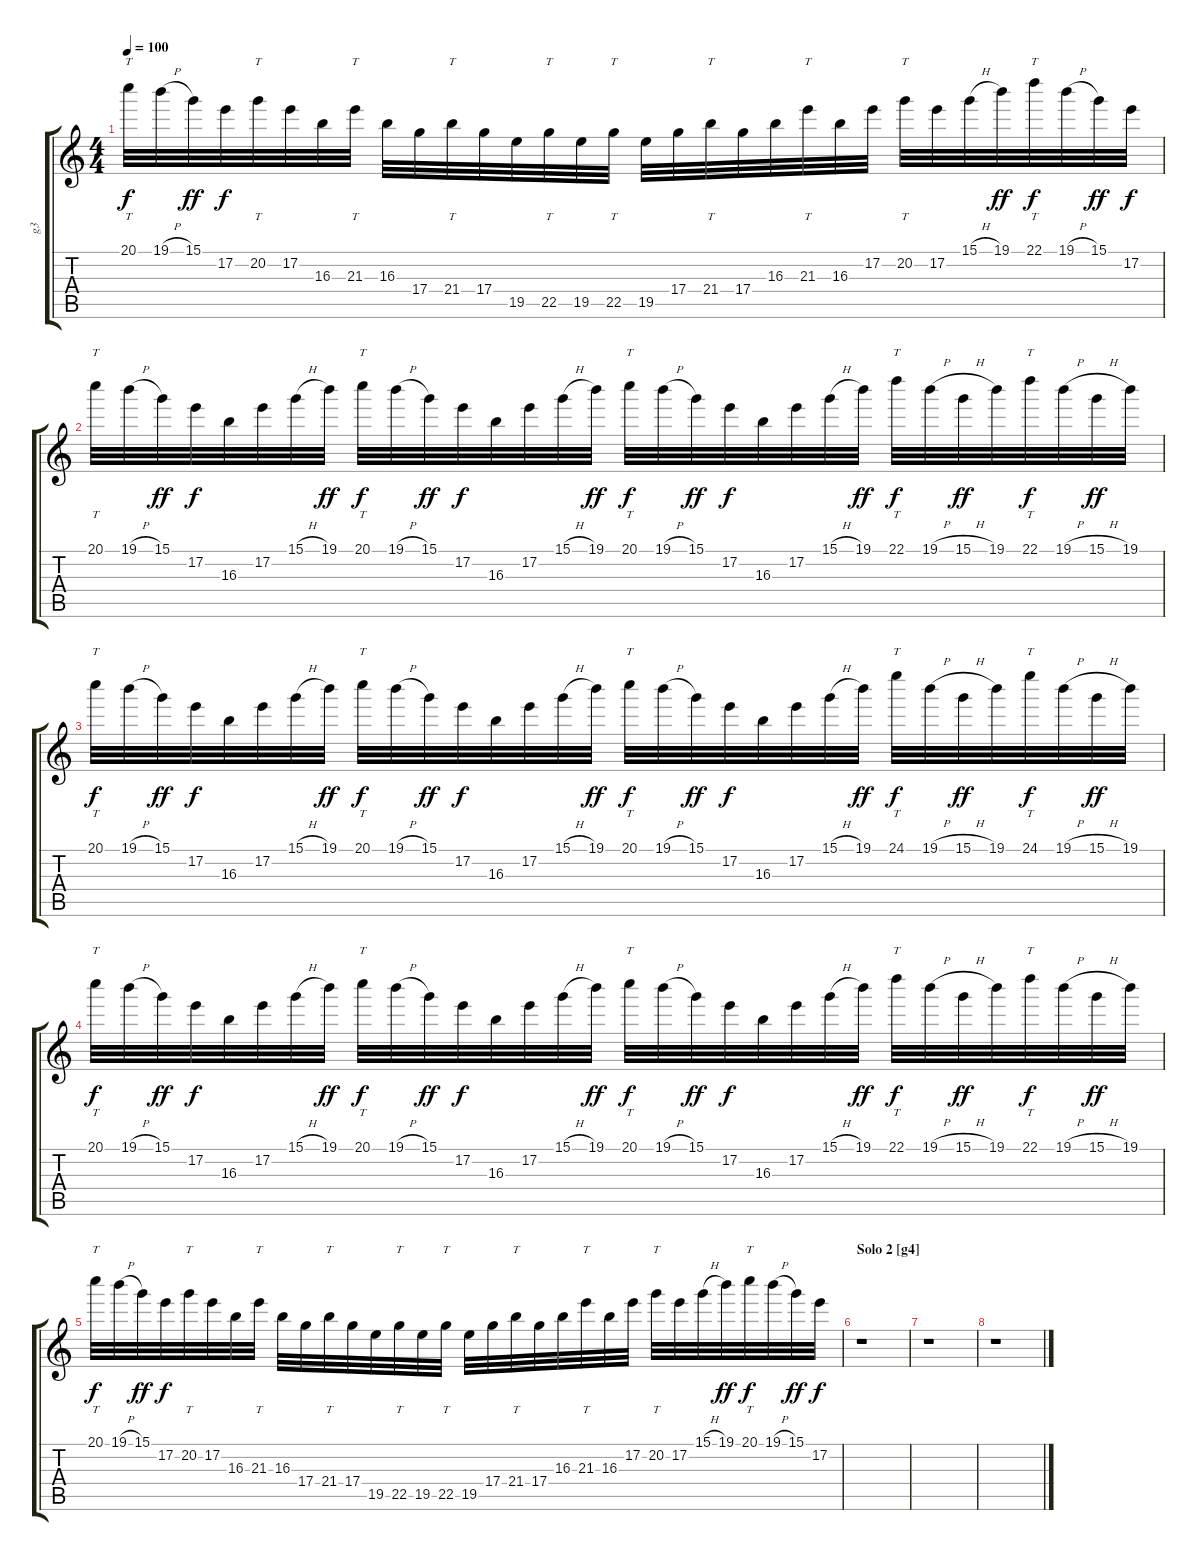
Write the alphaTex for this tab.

\track ("g3" "g3") {instrument distortionguitar}
\staff {score tabs}
\tuning (E4 B3 G3 D3 A2 E2) {hide}
\ts (4 4)
\tempo 100
\clef g2
\ks c
20.1.32{tt dy f} 19.1{h}.32 15.1.32{dy ff} 17.2.32{dy f} 20.2.32{tt} 17.2.32 16.3.32 21.3.32{tt} 16.3.32 17.4.32 21.4.32{tt} 17.4.32 19.5.32 22.5.32{tt} 19.5.32 22.5.32{tt} 19.5.32 17.4.32 21.4.32{tt} 17.4.32 16.3.32 21.3.32{tt} 16.3.32 17.2.32 20.2.32{tt} 17.2.32 15.1{h}.32 19.1.32{dy ff} 22.1.32{tt dy f} 19.1{h}.32 15.1.32{dy ff} 17.2.32{dy f} |
20.1.32{tt balance 8 instrument overdrivenguitar} 19.1{h}.32 15.1.32{dy ff} 17.2.32{dy f} 16.3.32 17.2.32 15.1{h}.32 19.1.32{dy ff} 20.1.32{tt dy f} 19.1{h}.32 15.1.32{dy ff} 17.2.32{dy f} 16.3.32 17.2.32 15.1{h}.32 19.1.32{dy ff} 20.1.32{tt dy f} 19.1{h}.32 15.1.32{dy ff} 17.2.32{dy f} 16.3.32 17.2.32 15.1{h}.32 19.1.32{dy ff} 22.1.32{tt dy f} 19.1{h}.32 15.1{h}.32{dy ff} 19.1.32 22.1.32{tt dy f} 19.1{h}.32 15.1{h}.32{dy ff} 19.1.32 |
20.1.32{tt dy f} 19.1{h}.32 15.1.32{dy ff} 17.2.32{dy f} 16.3.32 17.2.32 15.1{h}.32 19.1.32{dy ff} 20.1.32{tt dy f} 19.1{h}.32 15.1.32{dy ff} 17.2.32{dy f} 16.3.32 17.2.32 15.1{h}.32 19.1.32{dy ff} 20.1.32{tt dy f} 19.1{h}.32 15.1.32{dy ff} 17.2.32{dy f} 16.3.32 17.2.32 15.1{h}.32 19.1.32{dy ff} 24.1.32{tt dy f} 19.1{h}.32 15.1{h}.32{dy ff} 19.1.32 24.1.32{tt dy f} 19.1{h}.32 15.1{h}.32{dy ff} 19.1.32 |
20.1.32{tt dy f} 19.1{h}.32 15.1.32{dy ff} 17.2.32{dy f} 16.3.32 17.2.32 15.1{h}.32 19.1.32{dy ff} 20.1.32{tt dy f} 19.1{h}.32 15.1.32{dy ff} 17.2.32{dy f} 16.3.32 17.2.32 15.1{h}.32 19.1.32{dy ff} 20.1.32{tt dy f} 19.1{h}.32 15.1.32{dy ff} 17.2.32{dy f} 16.3.32 17.2.32 15.1{h}.32 19.1.32{dy ff} 22.1.32{tt dy f} 19.1{h}.32 15.1{h}.32{dy ff} 19.1.32 22.1.32{tt dy f} 19.1{h}.32 15.1{h}.32{dy ff} 19.1.32 |
20.1.32{tt dy f} 19.1{h}.32 15.1.32{dy ff} 17.2.32{dy f} 20.2.32{tt} 17.2.32 16.3.32 21.3.32{tt} 16.3.32 17.4.32 21.4.32{tt} 17.4.32 19.5.32 22.5.32{tt} 19.5.32 22.5.32{tt} 19.5.32 17.4.32 21.4.32{tt} 17.4.32 16.3.32 21.3.32{tt} 16.3.32 17.2.32 20.2.32{tt} 17.2.32 15.1{h}.32 19.1.32{dy ff} 20.1.32{tt dy f} 19.1{h}.32 15.1.32{dy ff} 17.2.32{dy f} |
\section ("" "Solo 2 [g4]")
r.1{balance 8 instrument overdrivenguitar} |
r.1 |
r.1
